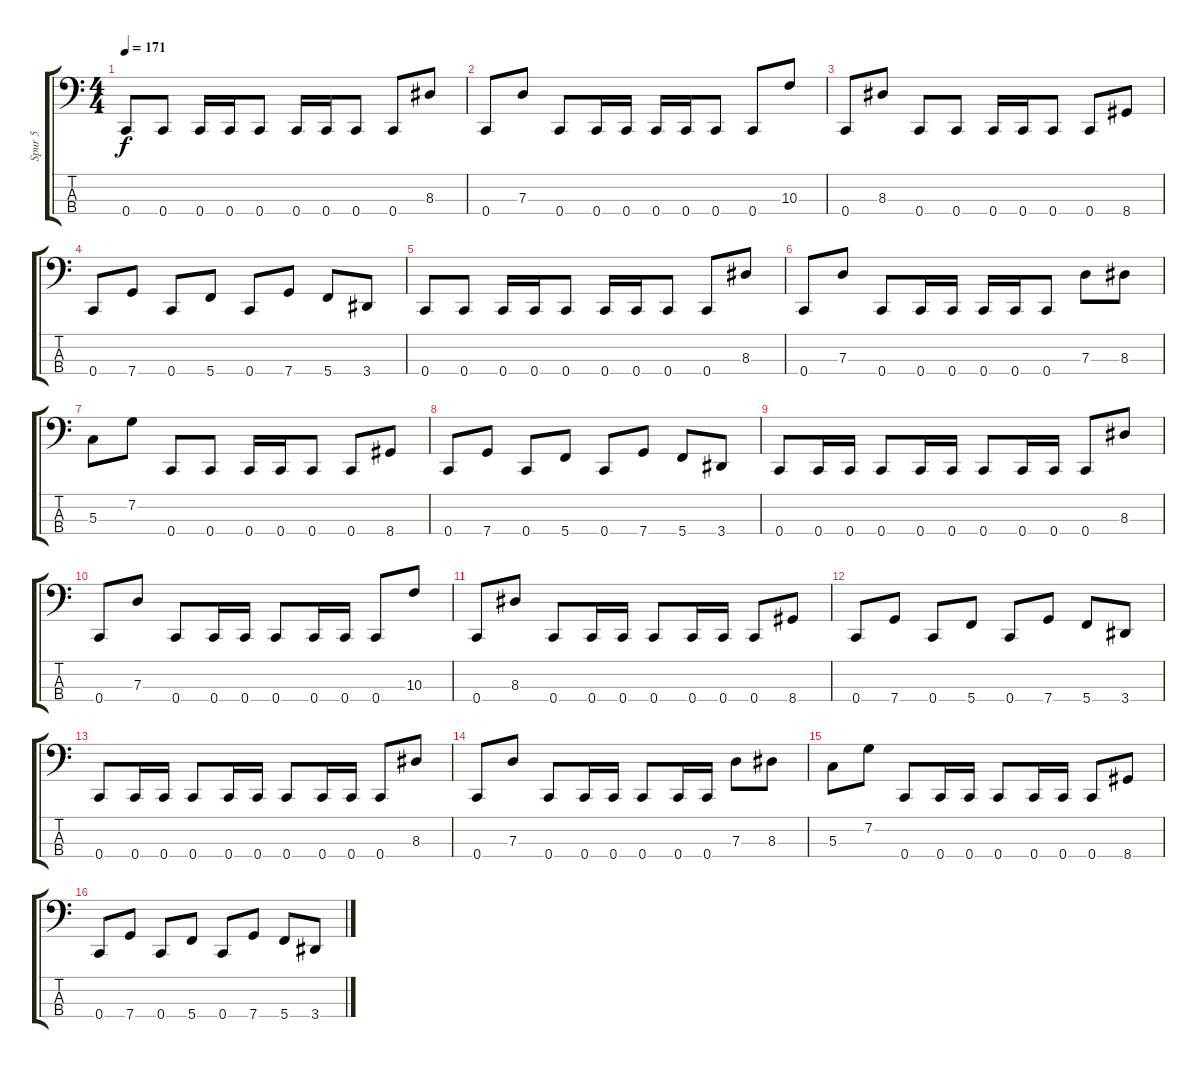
\track ("Spur 5" "Spur 5") {instrument electricbasspick}
\staff {score tabs}
\tuning (F2 C2 G1 C1) {hide}
\ts (4 4)
\tempo 171
\clef f4
\ks c
0.4{t}.8{dy f} 0.4.8 0.4.16 0.4.16 0.4.8 0.4.16 0.4.16 0.4.8 0.4.8 8.3.8 |
0.4.8 7.3.8 0.4.8 0.4.16 0.4.16 0.4.16 0.4.16 0.4.8 0.4.8 10.3.8 |
0.4.8 8.3.8 0.4.8 0.4.8 0.4.16 0.4.16 0.4.8 0.4.8 8.4.8 |
0.4.8 7.4.8 0.4.8 5.4.8 0.4.8 7.4.8 5.4.8 3.4.8 |
0.4.8 0.4.8 0.4.16 0.4.16 0.4.8 0.4.16 0.4.16 0.4.8 0.4.8 8.3.8 |
0.4.8 7.3.8 0.4.8 0.4.16 0.4.16 0.4.16 0.4.16 0.4.8 7.3.8 8.3.8 |
5.3.8 7.2.8 0.4.8 0.4.8 0.4.16 0.4.16 0.4.8 0.4.8 8.4.8 |
0.4.8 7.4.8 0.4.8 5.4.8 0.4.8 7.4.8 5.4.8 3.4.8 |
0.4.8 0.4.16 0.4.16 0.4.8 0.4.16 0.4.16 0.4.8 0.4.16 0.4.16 0.4.8 8.3.8 |
0.4.8 7.3.8 0.4.8 0.4.16 0.4.16 0.4.8 0.4.16 0.4.16 0.4.8 10.3.8 |
0.4.8 8.3.8 0.4.8 0.4.16 0.4.16 0.4.8 0.4.16 0.4.16 0.4.8 8.4.8 |
0.4.8 7.4.8 0.4.8 5.4.8 0.4.8 7.4.8 5.4.8 3.4.8 |
0.4.8 0.4.16 0.4.16 0.4.8 0.4.16 0.4.16 0.4.8 0.4.16 0.4.16 0.4.8 8.3.8 |
0.4.8 7.3.8 0.4.8 0.4.16 0.4.16 0.4.8 0.4.16 0.4.16 7.3.8 8.3.8 |
5.3.8 7.2.8 0.4.8 0.4.16 0.4.16 0.4.8 0.4.16 0.4.16 0.4.8 8.4.8 |
0.4.8 7.4.8 0.4.8 5.4.8 0.4.8 7.4.8 5.4.8 3.4.8
